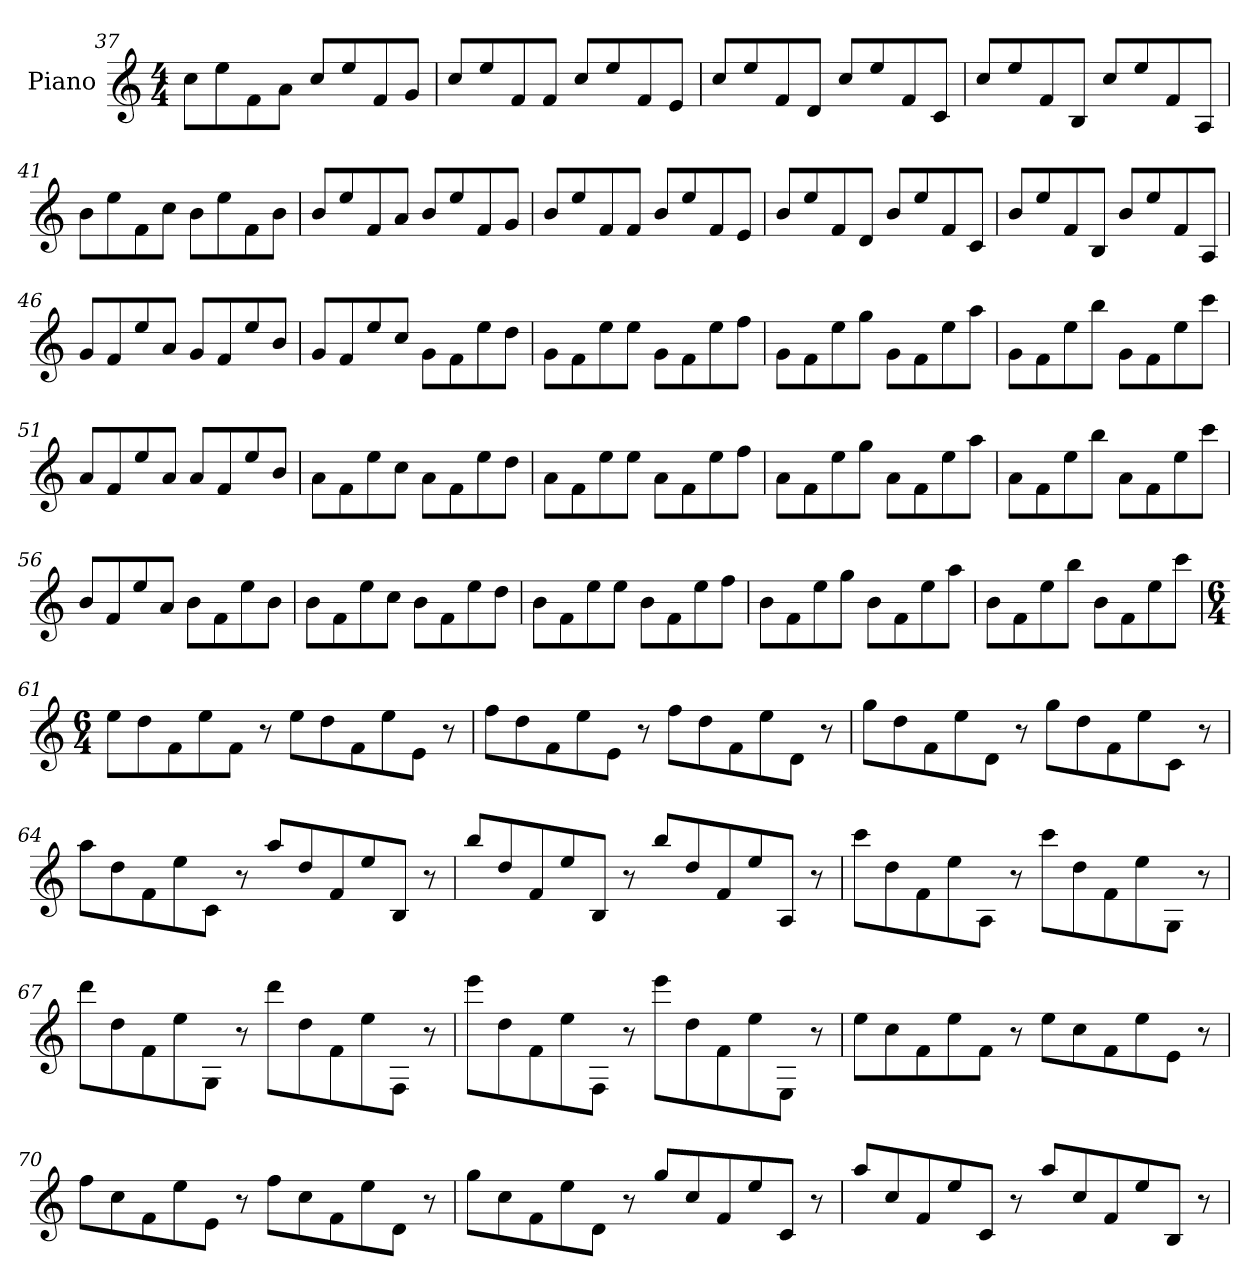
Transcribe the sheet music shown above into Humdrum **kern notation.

**kern
*part1
*staff1
*I"Piano
*I'Pno
*clefG2
*k[]
*M4/4
=37
8cc\L
8ee\
8f\
8a\J
8cc/L
8ee/
8f/
8g/J
=38
8cc/L
8ee/
8f/
8f/J
8cc/L
8ee/
8f/
8e/J
!!LO:LB:g=z
=39
8cc/L
8ee/
8f/
8d/J
8cc/L
8ee/
8f/
8c/J
=40
8cc/L
8ee/
8f/
8B/J
8cc/L
8ee/
8f/
8A/J
=41
8b\L
8ee\
8f\
8cc\J
8b\L
8ee\
8f\
8b\J
=42
8b/L
8ee/
8f/
8a/J
8b/L
8ee/
8f/
8g/J
=43
8b/L
8ee/
8f/
8f/J
8b/L
8ee/
8f/
8e/J
!!LO:LB:g=z
=44
8b/L
8ee/
8f/
8d/J
8b/L
8ee/
8f/
8c/J
=45
8b/L
8ee/
8f/
8B/J
8b/L
8ee/
8f/
8A/J
=46
8g/L
8f/
8ee/
8a/J
8g/L
8f/
8ee/
8b/J
=47
8g/L
8f/
8ee/
8cc/J
8g\L
8f\
8ee\
8dd\J
=48
8g\L
8f\
8ee\
8ee\J
8g\L
8f\
8ee\
8ff\J
!!LO:LB:g=z
=49
8g\L
8f\
8ee\
8gg\J
8g\L
8f\
8ee\
8aa\J
=50
8g\L
8f\
8ee\
8bb\J
8g\L
8f\
8ee\
8ccc\J
=51
8a/L
8f/
8ee/
8a/J
8a/L
8f/
8ee/
8b/J
=52
8a\L
8f\
8ee\
8cc\J
8a\L
8f\
8ee\
8dd\J
=53
8a\L
8f\
8ee\
8ee\J
8a\L
8f\
8ee\
8ff\J
!!LO:LB:g=z
=54
8a\L
8f\
8ee\
8gg\J
8a\L
8f\
8ee\
8aa\J
=55
8a\L
8f\
8ee\
8bb\J
8a\L
8f\
8ee\
8ccc\J
=56
8b/L
8f/
8ee/
8a/J
8b\L
8f\
8ee\
8b\J
=57
8b\L
8f\
8ee\
8cc\J
8b\L
8f\
8ee\
8dd\J
=58
8b\L
8f\
8ee\
8ee\J
8b\L
8f\
8ee\
8ff\J
!!LO:PB:g=z
=59
8b\L
8f\
8ee\
8gg\J
8b\L
8f\
8ee\
8aa\J
=60
8b\L
8f\
8ee\
8bb\J
8b\L
8f\
8ee\
8ccc\J
=61
*M6/4
8ee\L
8dd\
8f\
8ee\
8f\J
8r
8ee\L
8dd\
8f\
8ee\
8e\J
8r
=62
8ff\L
8dd\
8f\
8ee\
8e\J
8r
8ff\L
8dd\
8f\
8ee\
8d\J
8r
!!LO:LB:g=z
=63
8gg\L
8dd\
8f\
8ee\
8d\J
8r
8gg\L
8dd\
8f\
8ee\
8c\J
8r
=64
8aa\L
8dd\
8f\
8ee\
8c\J
8r
8aa/L
8dd/
8f/
8ee/
8B/J
8r
=65
8bb/L
8dd/
8f/
8ee/
8B/J
8r
8bb/L
8dd/
8f/
8ee/
8A/J
8r
!!LO:LB:g=z
=66
8ccc\L
8dd\
8f\
8ee\
8A\J
8r
8ccc\L
8dd\
8f\
8ee\
8G\J
8r
=67
8ddd\L
8dd\
8f\
8ee\
8G\J
8r
8ddd\L
8dd\
8f\
8ee\
8F\J
8r
=68
8eee\L
8dd\
8f\
8ee\
8F\J
8r
8eee\L
8dd\
8f\
8ee\
8E\J
8r
!!LO:LB:g=z
=69
8ee\L
8cc\
8f\
8ee\
8f\J
8r
8ee\L
8cc\
8f\
8ee\
8e\J
8r
=70
8ff\L
8cc\
8f\
8ee\
8e\J
8r
8ff\L
8cc\
8f\
8ee\
8d\J
8r
=71
8gg\L
8cc\
8f\
8ee\
8d\J
8r
8gg/L
8cc/
8f/
8ee/
8c/J
8r
!!LO:LB:g=z
=72
8aa/L
8cc/
8f/
8ee/
8c/J
8r
8aa/L
8cc/
8f/
8ee/
8B/J
8r
=
*-
